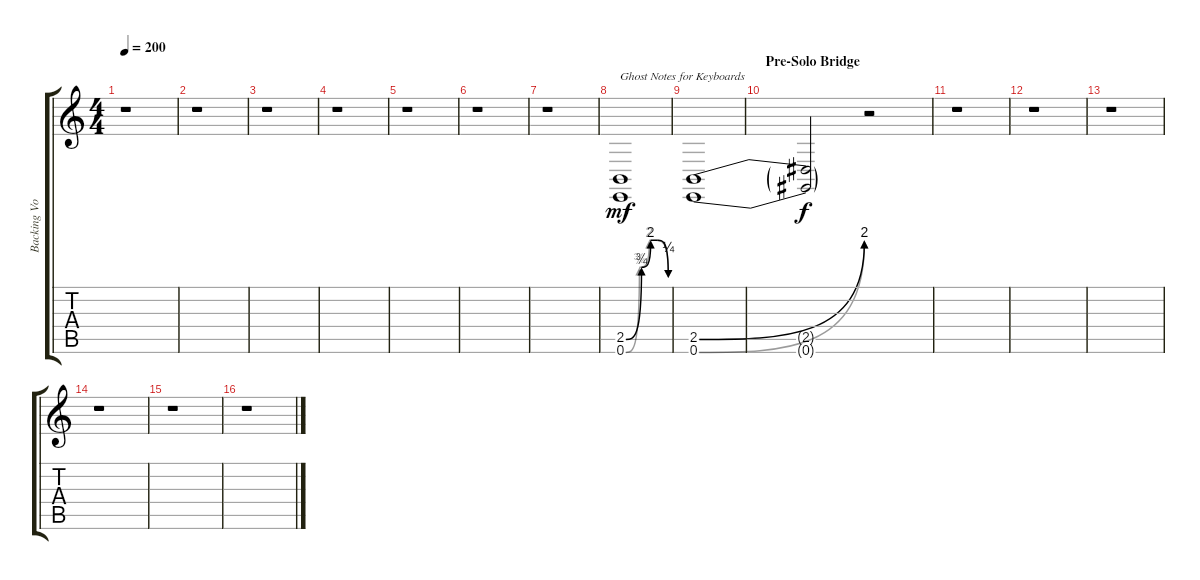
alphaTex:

\track ("Backing Vocals" "Backing Vo") {instrument lead2sawtooth}
\staff {score tabs}
\tuning (E4 B3 G3 D3 A2 E2) {hide}
\ts (4 4)
\tempo 200
\clef g2
\ks c
r.1{dy f} |
r.1 |
r.1 |
r.1 |
r.1 |
r.1 |
r.1 |
(2.5{be (custom 0 0 22 3 35 8 45 8 60 1)} 0.6{be (custom 0 0 19 3 33 8 42 8 60 1)}).1{txt "Ghost Notes for Keyboards" dy mf volume 16 instrument seashore} |
(2.5{be (bend 0 0 60 8)} 0.6{be (bend 0 0 60 8)}).1 |
\section ("" "Pre-Solo Bridge")
(2.5{t} 0.6{t}).2{dy f volume 2} r.2 |
r.1{volume 12 instrument lead2sawtooth} |
r.1 |
r.1 |
r.1 |
r.1 |
r.1
